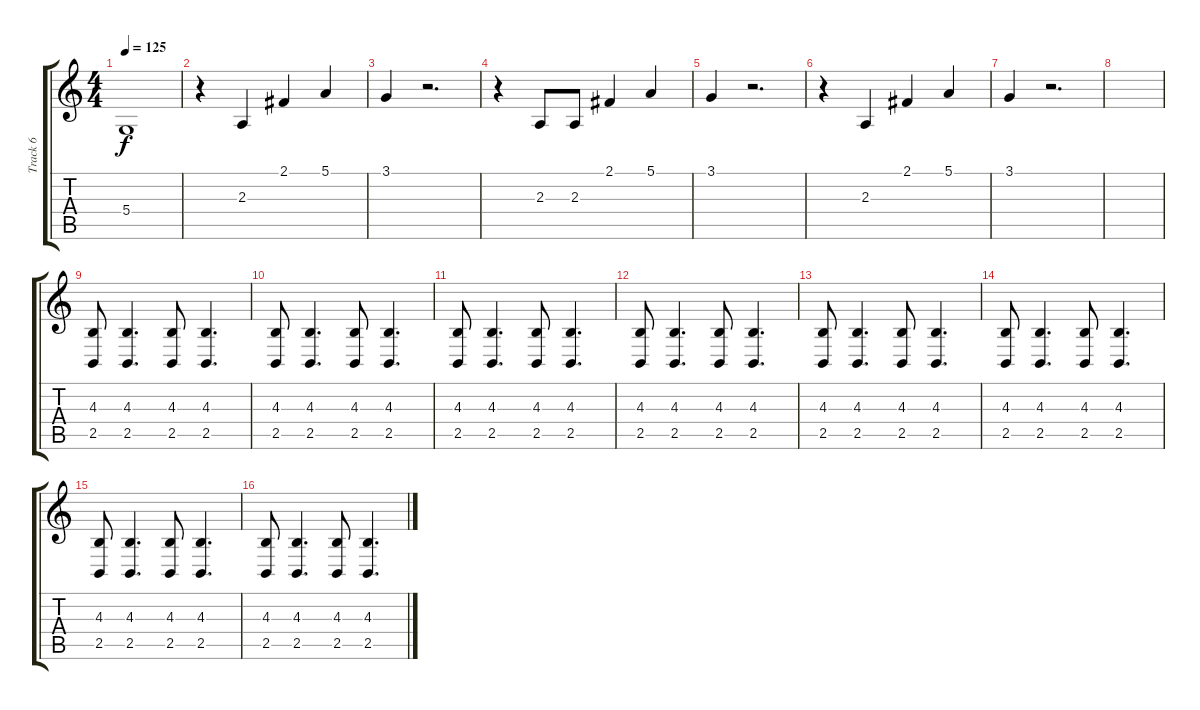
\track ("Track 6" "Track 6") {instrument lead6voice}
\staff {score tabs}
\tuning (E4 B3 G3 D3 A2 E2) {hide}
\ts (4 4)
\tempo 125
\clef g2
\ks c
5.4.1{dy f} |
r.4 2.3.4 2.1.4 5.1.4 |
3.1.4 r.2{d} |
r.4 2.3.8 2.3.8 2.1.4 5.1.4 |
3.1.4 r.2{d} |
r.4 2.3.4 2.1.4 5.1.4 |
3.1.4 r.2{d} |
|
(4.3 2.5).8 (4.3 2.5).4{d} (4.3 2.5).8 (4.3 2.5).4{d} |
(4.3 2.5).8 (4.3 2.5).4{d} (4.3 2.5).8 (4.3 2.5).4{d} |
(4.3 2.5).8 (4.3 2.5).4{d} (4.3 2.5).8 (4.3 2.5).4{d} |
(4.3 2.5).8 (4.3 2.5).4{d} (4.3 2.5).8 (4.3 2.5).4{d} |
(4.3 2.5).8 (4.3 2.5).4{d} (4.3 2.5).8 (4.3 2.5).4{d} |
(4.3 2.5).8 (4.3 2.5).4{d} (4.3 2.5).8 (4.3 2.5).4{d} |
(4.3 2.5).8 (4.3 2.5).4{d} (4.3 2.5).8 (4.3 2.5).4{d} |
(4.3 2.5).8 (4.3 2.5).4{d} (4.3 2.5).8 (4.3 2.5).4{d}
